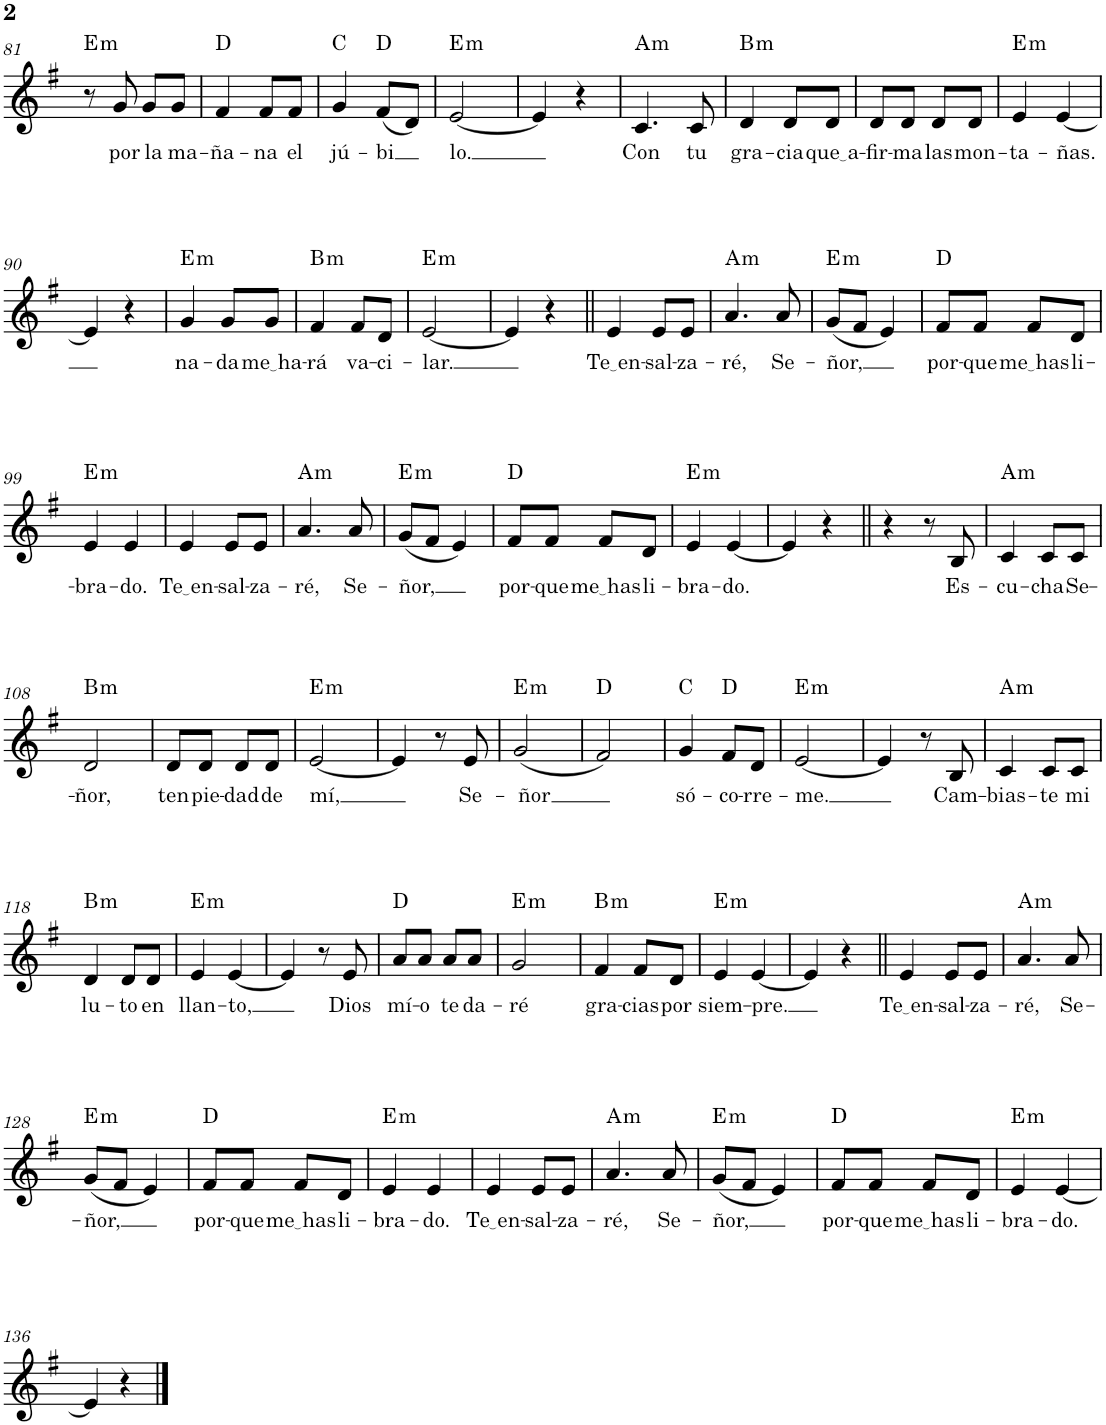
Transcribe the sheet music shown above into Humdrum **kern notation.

**kern	**text	**harte
*part1	*part1	*part1
*staff1	*staff1	*
*I"Soprano	*	*
*I'S.	*	*
!!LO:PB:g=z
*clefG2	*	*
*k[f#]	*	*
*M2/4	*	*
=81	=81	=81
!	!	!LO:H:kt=m
8r	.	E:min
!	!LO:LY:b	!
8g/	por	.
!	!LO:LY:b	!
8g/L	la	.
!	!LO:LY:b	!
8g/J	ma-	.
=82	=82	=82
!	!LO:LY:b	!
4f#/	-ña-	D:maj
!	!LO:LY:b	!
8f#/L	-na	.
!	!LO:LY:b	!
8f#/J	el	.
=83	=83	=83
!	!LO:LY:b	!
4g/	jú-	C:maj
!	!LO:LY:b	!
(8f#/L	-bi	D:maj
8d/J)	.	.
=84	=84	=84
!	!LO:LY:b	!LO:H:kt=m
[2e/	lo.	E:min
=85	=85	=85
4e/]	.	.
4r	.	.
=86	=86	=86
!	!LO:LY:b	!LO:H:kt=m
4.c/	-Con	A:min
!	!LO:LY:b	!
8c/	tu	.
=87	=87	=87
!	!LO:LY:b	!LO:H:kt=m
4d/	gra-	B:min
!	!LO:LY:b	!
8d/L	-cia	.
!	!LO:LY:b	!
8d/J	que a	.
=88	=88	=88
!	!LO:LY:b	!
8d/L	-fir-	.
!	!LO:LY:b	!
8d/J	-ma	.
!	!LO:LY:b	!
8d/L	las	.
!	!LO:LY:b	!
8d/J	mon-	.
=89	=89	=89
!	!LO:LY:b	!LO:H:kt=m
4e/	-ta-	E:min
!	!LO:LY:b	!
[4e/	-ñas.	.
!!LO:LB:g=z
=90	=90	=90
4e/]	.	.
4r	.	.
=91	=91	=91
!	!LO:LY:b	!LO:H:kt=m
4g/	-na-	E:min
!	!LO:LY:b	!
8g/L	-da	.
!	!LO:LY:b	!
8g/J	me ha	.
=92	=92	=92
!	!LO:LY:b	!LO:H:kt=m
4f#/	-rá	B:min
!	!LO:LY:b	!
8f#/L	va-	.
!	!LO:LY:b	!
8d/J	-ci-	.
=93	=93	=93
!	!LO:LY:b	!LO:H:kt=m
[2e/	-lar.	E:min
=94	=94	=94
4e/]	.	.
4r	.	.
=95||	=95||	=95||
!	!LO:LY:b	!
4e/	Te en	.
!	!LO:LY:b	!
8e/L	-sal-	.
!	!LO:LY:b	!
8e/J	-za-	.
=96	=96	=96
!	!LO:LY:b	!LO:H:kt=m
4.a/	-ré,	A:min
!	!LO:LY:b	!
8a/	Se-	.
=97	=97	=97
!	!LO:LY:b	!LO:H:kt=m
(8g/L	-ñor,	E:min
8f#/J	.	.
4e/)	.	.
=98	=98	=98
!	!LO:LY:b	!
8f#/L	por-	D:maj
!	!LO:LY:b	!
8f#/J	-que	.
!	!LO:LY:b	!
8f#/L	me has	.
!	!LO:LY:b	!
8d/J	li-	.
!!LO:LB:g=z
=99	=99	=99
!	!LO:LY:b	!LO:H:kt=m
4e/	-bra-	E:min
!	!LO:LY:b	!
4e/	-do.	.
=100	=100	=100
!	!LO:LY:b	!
4e/	Te en	.
!	!LO:LY:b	!
8e/L	-sal-	.
!	!LO:LY:b	!
8e/J	-za-	.
=101	=101	=101
!	!LO:LY:b	!LO:H:kt=m
4.a/	-ré,	A:min
!	!LO:LY:b	!
8a/	Se-	.
=102	=102	=102
!	!LO:LY:b	!LO:H:kt=m
(8g/L	-ñor,	E:min
8f#/J	.	.
4e/)	.	.
=103	=103	=103
!	!LO:LY:b	!
8f#/L	por-	D:maj
!	!LO:LY:b	!
8f#/J	-que	.
!	!LO:LY:b	!
8f#/L	me has	.
!	!LO:LY:b	!
8d/J	li-	.
=104	=104	=104
!	!LO:LY:b	!LO:H:kt=m
4e/	-bra-	E:min
!	!LO:LY:b	!
[4e/	-do.	.
=105	=105	=105
4e/]	.	.
4r	.	.
=106||	=106||	=106||
4r	.	.
8r	.	.
!	!LO:LY:b	!
8B/	Es-	.
=107	=107	=107
!	!LO:LY:b	!LO:H:kt=m
4c/	-cu-	A:min
!	!LO:LY:b	!
8c/L	-cha	.
!	!LO:LY:b	!
8c/J	Se-	.
!!LO:LB:g=z
=108	=108	=108
!	!LO:LY:b	!LO:H:kt=m
2d/	-ñor,	B:min
=109	=109	=109
!	!LO:LY:b	!
8d/L	ten	.
!	!LO:LY:b	!
8d/J	pie-	.
!	!LO:LY:b	!
8d/L	-dad	.
!	!LO:LY:b	!
8d/J	de	.
=110	=110	=110
!	!LO:LY:b	!LO:H:kt=m
[2e/	mí,	E:min
=111	=111	=111
4e/]	.	.
8r	.	.
!	!LO:LY:b	!
8e/	Se-	.
=112	=112	=112
!	!LO:LY:b	!LO:H:kt=m
(2g/	-ñor	E:min
=113	=113	=113
2f#/)	.	D:maj
=114	=114	=114
!	!LO:LY:b	!
4g/	só-	C:maj
!	!LO:LY:b	!
8f#/L	-co-	D:maj
!	!LO:LY:b	!
8d/J	-rre-	.
=115	=115	=115
!	!LO:LY:b	!LO:H:kt=m
[2e/	-me.	E:min
=116	=116	=116
4e/]	.	.
8r	.	.
!	!LO:LY:b	!
8B/	Cam-	.
=117	=117	=117
!	!LO:LY:b	!LO:H:kt=m
4c/	-bias-	A:min
!	!LO:LY:b	!
8c/L	-te	.
!	!LO:LY:b	!
8c/J	mi	.
!!LO:LB:g=z
=118	=118	=118
!	!LO:LY:b	!LO:H:kt=m
4d/	lu-	B:min
!	!LO:LY:b	!
8d/L	-to	.
!	!LO:LY:b	!
8d/J	en	.
=119	=119	=119
!	!LO:LY:b	!LO:H:kt=m
4e/	llan-	E:min
!	!LO:LY:b	!
[4e/	-to,	.
=120	=120	=120
4e/]	.	.
8r	.	.
!	!LO:LY:b	!
8e/	Dios	.
=121	=121	=121
!	!LO:LY:b	!
8a/L	mí-	D:maj
!	!LO:LY:b	!
8a/J	-o	.
!	!LO:LY:b	!
8a/L	te	.
!	!LO:LY:b	!
8a/J	da-	.
=122	=122	=122
!	!LO:LY:b	!LO:H:kt=m
2g/	-ré	E:min
=123	=123	=123
!	!LO:LY:b	!LO:H:kt=m
4f#/	gra-	B:min
!	!LO:LY:b	!
8f#/L	-cias	.
!	!LO:LY:b	!
8d/J	por	.
=124	=124	=124
!	!LO:LY:b	!LO:H:kt=m
4e/	siem-	E:min
!	!LO:LY:b	!
[4e/	-pre.	.
=125	=125	=125
4e/]	.	.
4r	.	.
=126||	=126||	=126||
!	!LO:LY:b	!
4e/	Te en	.
!	!LO:LY:b	!
8e/L	-sal-	.
!	!LO:LY:b	!
8e/J	-za-	.
=127	=127	=127
!	!LO:LY:b	!LO:H:kt=m
4.a/	-ré,	A:min
!	!LO:LY:b	!
8a/	Se-	.
!!LO:LB:g=z
=128	=128	=128
!	!LO:LY:b	!LO:H:kt=m
(8g/L	-ñor,	E:min
8f#/J	.	.
4e/)	.	.
=129	=129	=129
!	!LO:LY:b	!
8f#/L	por-	D:maj
!	!LO:LY:b	!
8f#/J	-que	.
!	!LO:LY:b	!
8f#/L	me has	.
!	!LO:LY:b	!
8d/J	li-	.
=130	=130	=130
!	!LO:LY:b	!LO:H:kt=m
4e/	-bra-	E:min
!	!LO:LY:b	!
4e/	-do.	.
=131	=131	=131
!	!LO:LY:b	!
4e/	Te en	.
!	!LO:LY:b	!
8e/L	-sal-	.
!	!LO:LY:b	!
8e/J	-za-	.
=132	=132	=132
!	!LO:LY:b	!LO:H:kt=m
4.a/	-ré,	A:min
!	!LO:LY:b	!
8a/	Se-	.
=133	=133	=133
!	!LO:LY:b	!LO:H:kt=m
(8g/L	-ñor,	E:min
8f#/J	.	.
4e/)	.	.
=134	=134	=134
!	!LO:LY:b	!
8f#/L	por-	D:maj
!	!LO:LY:b	!
8f#/J	-que	.
!	!LO:LY:b	!
8f#/L	me has	.
!	!LO:LY:b	!
8d/J	li-	.
=135	=135	=135
!	!LO:LY:b	!LO:H:kt=m
4e/	-bra-	E:min
!	!LO:LY:b	!
[4e/	-do.	.
!!LO:LB:g=z
=136	=136	=136
4e/]	.	.
4r	.	.
==	==	==
*-	*-	*-
